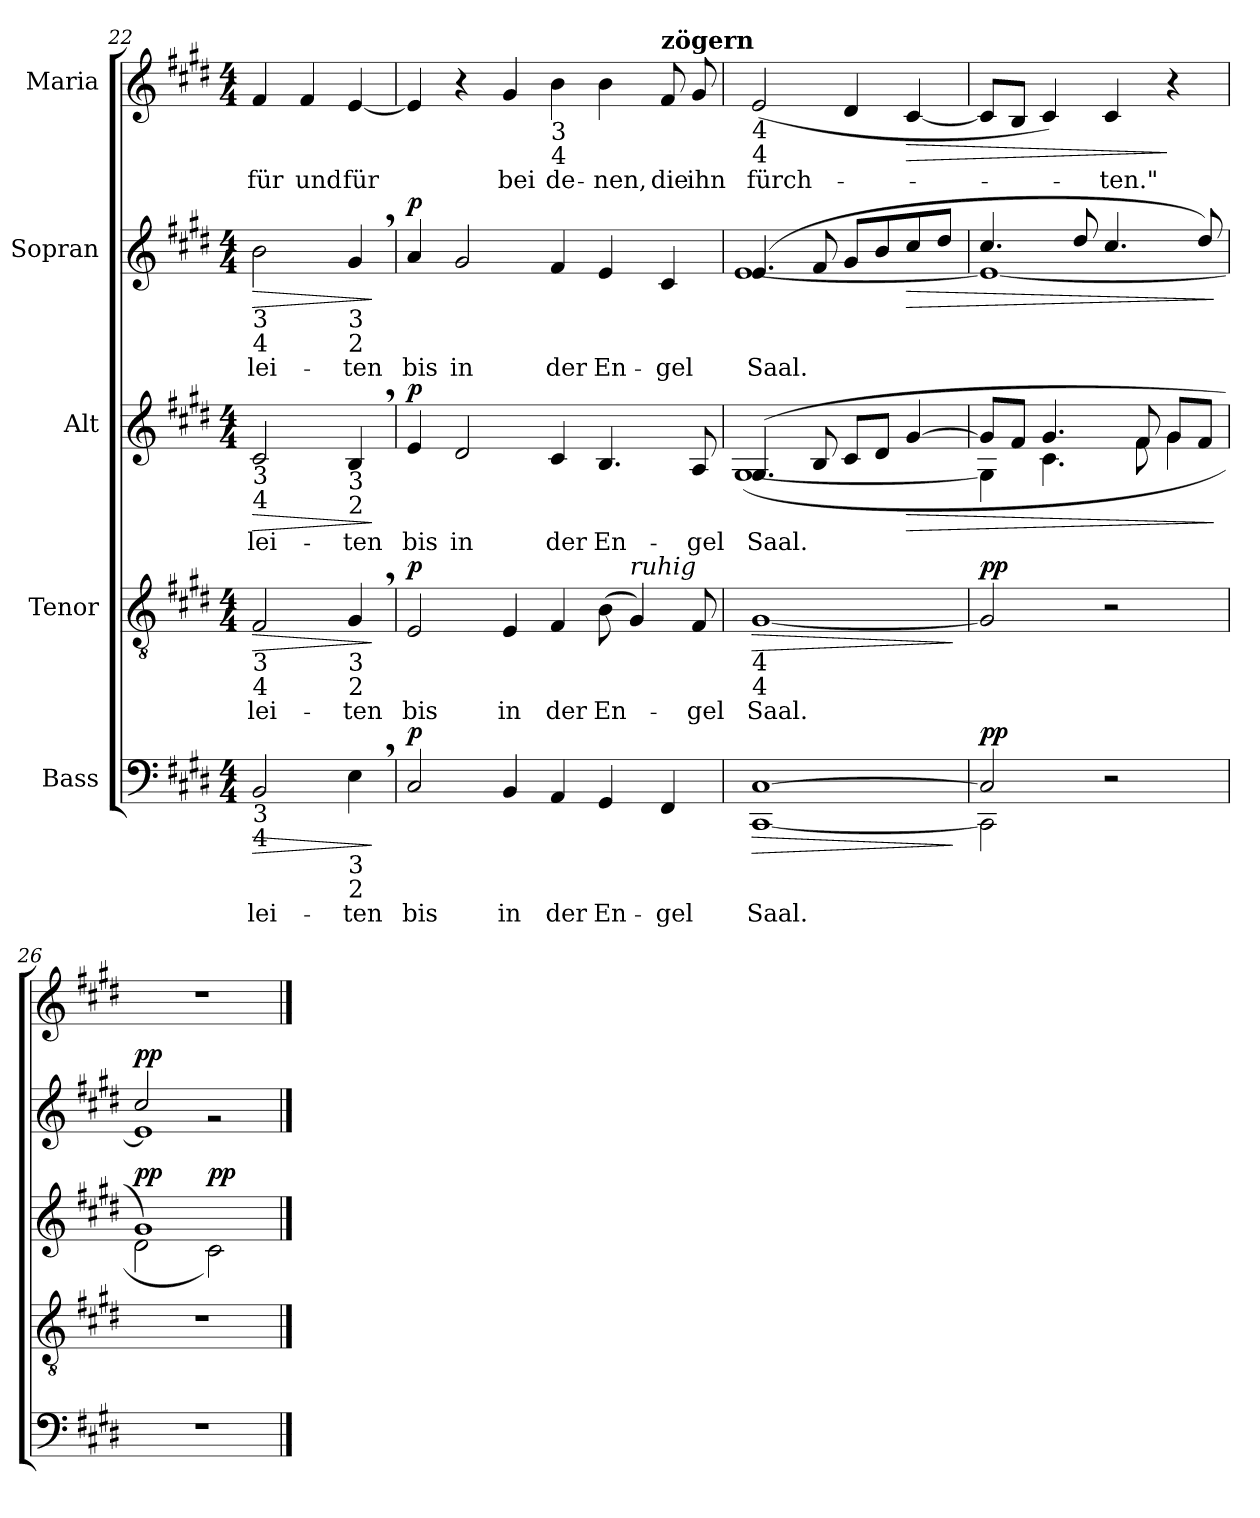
**kern	**text	**dynam	**kern	**text	**dynam	**kern	**text	**dynam	**kern	**text	**dynam	**kern	**text	**dynam
*part5	*part5	*part5	*part4	*part4	*part4	*part3	*part3	*part3	*part2	*part2	*part2	*part1	*part1	*part1
*staff5	*staff5	*staff5	*staff4	*staff4	*staff4	*staff3	*staff3	*staff3	*staff2	*staff2	*staff2	*staff1	*staff1	*staff1
*I"Bass	*	*	*I"Tenor	*	*	*I"Alt	*	*	*I"Sopran	*	*	*I"Maria	*	*
*clefF4	*	*	*clefGv2	*	*	*clefG2	*	*	*clefG2	*	*	*clefG2	*	*
*k[f#c#g#d#]	*	*	*k[f#c#g#d#]	*	*	*k[f#c#g#d#]	*	*	*k[f#c#g#d#]	*	*	*k[f#c#g#d#]	*	*
*M4/4	*	*	*M4/4	*	*	*M4/4	*	*	*M4/4	*	*	*M4/4	*	*
=22	=22	=22	=22	=22	=22	=22	=22	=22	=22	=22	=22	=22	=22	=22
!	!	!	!	!	!	!	!	!	!LO:TX:b:t=3	!	!	!	!	!
!	!	!	!	!	!	!	!	!	!LO:TX:b:t=4	!	!	!	!	!
!	!	!	!	!	!	!LO:TX:b:t=3	!	!	!	!	!	!	!	!
!	!	!	!	!	!	!LO:TX:b:t=4	!	!	!	!	!	!	!	!
!	!	!	!LO:TX:b:t=3	!	!	!	!	!	!	!	!	!	!	!
!	!	!	!LO:TX:b:t=4	!	!	!	!	!	!	!	!	!	!	!
!LO:TX:b:t=3	!	!	!	!	!	!	!	!	!	!	!	!	!	!
!LO:TX:b:t=4	!	!	!	!	!	!	!	!	!	!	!	!	!	!
!	!	!LO:HP:b	!	!	!LO:HP:b	!	!	!LO:HP:b	!	!	!LO:HP:b	!	!	!
2BB/	-lei-	>	2F#/	-lei-	>	2c#/	-lei-	>	2b\	-lei-	>	4f#/	für	.
.	.	.	.	.	.	.	.	.	.	.	.	4f#/	und	.
!	!	!	!	!	!	!	!	!	!LO:TX:b:t=3	!	!	!	!	!
!	!	!	!	!	!	!	!	!	!LO:TX:b:t=2	!	!	!	!	!
!	!	!	!	!	!	!LO:TX:b:t=3	!	!	!	!	!	!	!	!
!	!	!	!	!	!	!LO:TX:b:t=2	!	!	!	!	!	!	!	!
!	!	!	!LO:TX:b:t=3	!	!	!	!	!	!	!	!	!	!	!
!	!	!	!LO:TX:b:t=2	!	!	!	!	!	!	!	!	!	!	!
!LO:TX:b:t=3	!	!	!	!	!	!	!	!	!	!	!	!	!	!
!LO:TX:b:t=2	!	!	!	!	!	!	!	!	!	!	!	!	!	!
4E,\	-ten	.	4G#,/	-ten	.	4B,/	-ten	.	4g#,/	-ten	.	[4e/	für	.
.	.	]	.	.	]	.	.	]	.	.	]	.	.	.
!!LO:LB:g=z
=23	=23	=23	=23	=23	=23	=23	=23	=23	=23	=23	=23	=23	=23	=23
!	!	!LO:DY:a	!	!	!LO:DY:a	!	!	!LO:DY:a	!	!	!LO:DY:a	!	!	!
2C#/	bis	p	2E/	bis	p	4e/	bis	p	4a/	bis	p	4e/]	.	.
.	.	.	.	.	.	2d#/	in	.	2g#/	in	.	4r	.	.
4BB/	in	.	4E/	in	.	.	.	.	.	.	.	4g#/	bei	.
!	!	!	!	!	!	!	!	!	!	!	!	!LO:TX:b:t=3	!	!
!	!	!	!	!	!	!	!	!	!	!	!	!LO:TX:b:t=4	!	!
4AA/	der	.	4F#/	der	.	4c#/	der	.	4f#/	der	.	4b\	de-	.
4GG#/	En-	.	(8B\	En-	.	4.B/	En-	.	4e/	En-	.	4b\	-nen,	.
!	!	!	!LO:TX:a:i:t=ruhig	!	!	!	!	!	!	!	!	!	!	!
.	.	.	4G#/)	.	.	.	.	.	.	.	.	.	.	.
!	!	!	!	!	!	!	!	!	!	!	!	!LO:TX:a:B:t=zögern	!	!
4FF#/	-gel	.	.	.	.	.	.	.	4c#/	-gel	.	8f#/	die	.
.	.	.	8F#/	-gel	.	8A/	-gel	.	.	.	.	8g#/	ihn	.
=24	=24	=24	=24	=24	=24	=24	=24	=24	=24	=24	=24	=24	=24	=24
!	!	!	!	!	!	!	!	!	!	!	!	!LO:TX:b:t=4	!	!
!	!	!	!	!	!	!	!	!	!	!	!	!LO:TX:b:t=4	!	!
!	!	!	!	!	!	!	!	!	!LO:TX:b:t=4	!	!	!	!	!
!	!	!	!	!	!	!	!	!	!LO:TX:b:t=4	!	!	!	!	!
!	!	!	!	!	!	!LO:TX:b:t=4	!	!	!	!	!	!	!	!
!	!	!	!	!	!	!LO:TX:b:t=4	!	!	!	!	!	!	!	!
!	!	!	!LO:TX:b:t=4	!	!	!	!	!	!	!	!	!	!	!
!	!	!	!LO:TX:b:t=4	!	!	!	!	!	!	!	!	!	!	!
!LO:TX:b:t=4	!	!	!	!	!	!	!	!	!	!	!	!	!	!
!LO:TX:b:t=4	!	!	!	!	!	!	!	!	!	!	!	!	!	!
!	!	!LO:HP:b	!	!	!LO:HP:b	!	!	!	!	!	!	!	!	!
*^	*	*	*	*	*	*^	*	*	*^	*	*	*	*	*
[1C#	[1CC#	Saal.	>	[1G#	Saal.	>	(4.G#/	([1G#	Saal.	.	(4.e/	[1e	Saal.	.	(2e/	fürch-	.
.	.	.	.	.	.	.	8B/	.	.	.	8f#/	.	.	.	.	.	.
.	.	.	.	.	.	.	8c#/L	.	.	.	8g#/L	.	.	.	4d#/	.	.
.	.	.	.	.	.	.	8d#/J	.	.	.	8b/	.	.	.	.	.	.
!	!	!	!	!	!	!	!	!	!	!LO:HP:b	!	!	!	!LO:HP:b	!	!	!LO:HP:b
.	.	.	.	.	.	.	[4g#/	.	.	>	8cc#/	.	.	>	[4c#/	.	>
.	.	.	.	.	.	.	.	.	.	.	8dd#/J	.	.	.	.	.	.
*	*	*	*	*	*	*	*v	*v	*	*	*	*	*	*	*	*	*
*v	*v	*	*	*	*	*	*	*	*	*v	*v	*	*	*	*	*
.	.	]	.	.	]	.	.	.	.	.	.	.	.	.
=25	=25	=25	=25	=25	=25	=25	=25	=25	=25	=25	=25	=25	=25	=25
*^	*	*	*	*	*	*^	*	*	*^	*	*	*	*	*
!	!	!	!LO:DY:a	!	!	!LO:DY:a	!	!	!	!	!	!	!	!	!	!	!
2C#/]	2CC#\]	.	pp	2G#/]	.	pp	8g#/L]	4G#\]	.	.	4.cc#/	1e_	.	.	8c#/L]	.	.
.	.	.	.	.	.	.	8f#/J	.	.	.	.	.	.	.	8B/J	.	.
.	.	.	.	.	.	.	4.g#/	4.c#\	.	.	.	.	.	.	4c#/)	.	.
.	.	.	.	.	.	.	.	.	.	.	8dd#/	.	.	.	.	.	.
2r	2ryy	.	.	2r	.	.	.	.	.	.	4.cc#/	.	.	.	4c#/	-ten."	.
.	.	.	.	.	.	.	8f#/	8f#\	.	.	.	.	.	.	.	.	.
.	.	.	.	.	.	.	8g#/L	4g#\	.	.	.	.	.	.	4r	.	]
.	.	.	.	.	.	.	8f#/J	.	.	.	8dd#/)	.	.	.	.	.	.
*	*	*	*	*	*	*	*v	*v	*	*	*	*	*	*	*	*	*
*v	*v	*	*	*	*	*	*	*	*	*v	*v	*	*	*	*	*
.	.	.	.	.	.	.	.	]	.	.	]	.	.	.
=26	=26	=26	=26	=26	=26	=26	=26	=26	=26	=26	=26	=26	=26	=26
*	*	*	*	*	*	*^	*	*	*^	*	*	*	*	*
!	!	!	!	!	!	!	!	!	!LO:DY:a	!	!	!	!LO:DY:a	!	!	!
1r	.	.	1r	.	.	1g#)	2d#\	.	pp	2cc#/	1e]	.	pp	1r	.	.
!	!	!	!	!	!	!	!	!	!LO:DY:b	!	!	!	!	!	!	!
.	.	.	.	.	.	.	2c#\)	.	pp	2rg	.	.	.	.	.	.
*	*	*	*	*	*	*v	*v	*	*	*	*	*	*	*	*	*
*	*	*	*	*	*	*	*	*	*v	*v	*	*	*	*	*
==	==	==	==	==	==	==	==	==	==	==	==	==	==	==
*-	*-	*-	*-	*-	*-	*-	*-	*-	*-	*-	*-	*-	*-	*-
